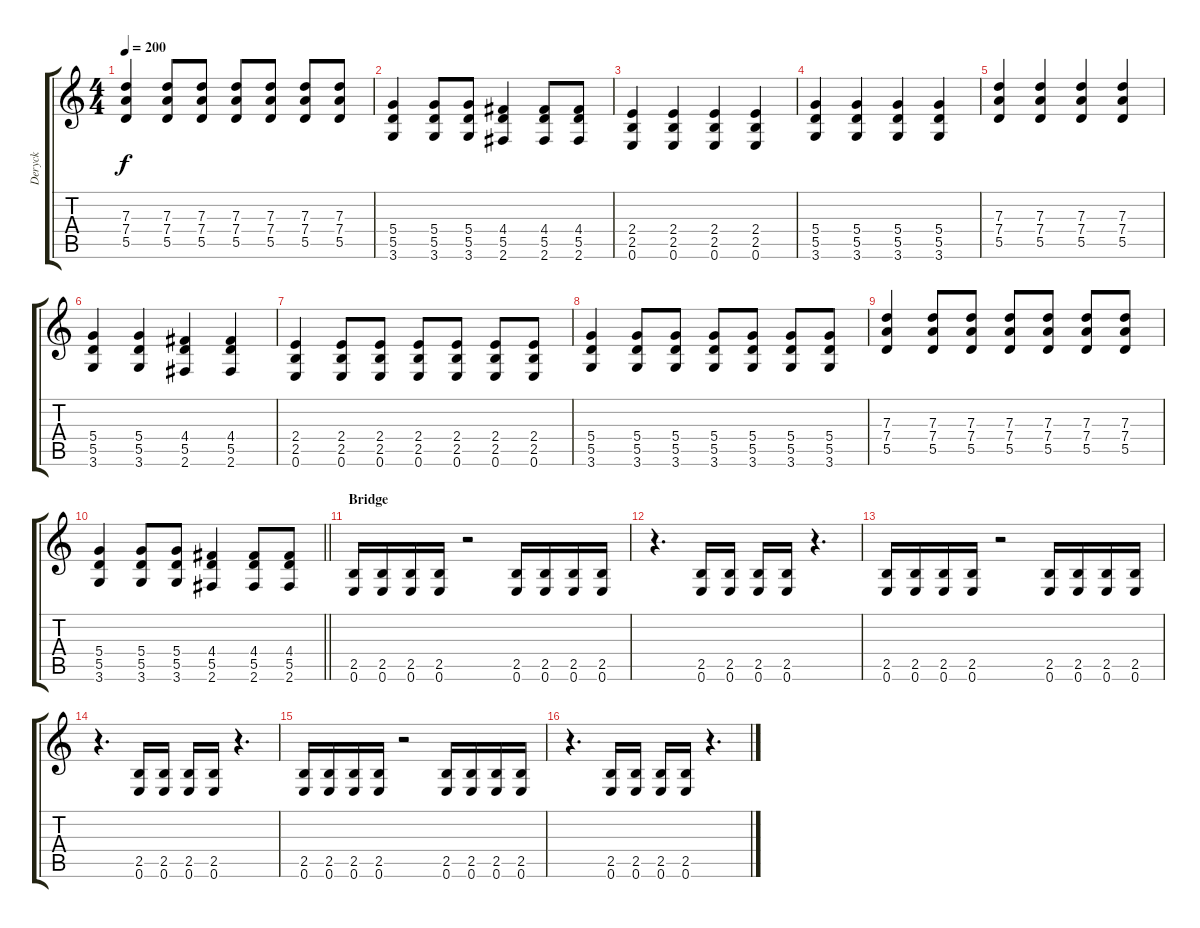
\track ("Deryck" "Deryck") {instrument overdrivenguitar}
\staff {score tabs}
\tuning (E4 B3 G3 D3 A2 E2) {hide}
\ts (4 4)
\tempo 200
\clef g2
\ks c
(7.3 7.4 5.5).4{dy f} (7.3 7.4 5.5).8 (7.3 7.4 5.5).8 (7.3 7.4 5.5).8 (7.3 7.4 5.5).8 (7.3 7.4 5.5).8 (7.3 7.4 5.5).8 |
(5.4 5.5 3.6).4 (5.4 5.5 3.6).8 (5.4 5.5 3.6).8 (4.4 5.5 2.6).4 (4.4 5.5 2.6).8 (4.4 5.5 2.6).8 |
(2.4 2.5 0.6).4 (2.4 2.5 0.6).4 (2.4 2.5 0.6).4 (2.4 2.5 0.6).4 |
(5.4 5.5 3.6).4 (5.4 5.5 3.6).4 (5.4 5.5 3.6).4 (5.4 5.5 3.6).4 |
(7.3 7.4 5.5).4 (7.3 7.4 5.5).4 (7.3 7.4 5.5).4 (7.3 7.4 5.5).4 |
(5.4 5.5 3.6).4 (5.4 5.5 3.6).4 (4.4 5.5 2.6).4 (4.4 5.5 2.6).4 |
(2.4 2.5 0.6).4 (2.4 2.5 0.6).8 (2.4 2.5 0.6).8 (2.4 2.5 0.6).8 (2.4 2.5 0.6).8 (2.4 2.5 0.6).8 (2.4 2.5 0.6).8 |
(5.4 5.5 3.6).4 (5.4 5.5 3.6).8 (5.4 5.5 3.6).8 (5.4 5.5 3.6).8 (5.4 5.5 3.6).8 (5.4 5.5 3.6).8 (5.4 5.5 3.6).8 |
(7.3 7.4 5.5).4 (7.3 7.4 5.5).8 (7.3 7.4 5.5).8 (7.3 7.4 5.5).8 (7.3 7.4 5.5).8 (7.3 7.4 5.5).8 (7.3 7.4 5.5).8 |
\barLineRight lightlight
(5.4 5.5 3.6).4 (5.4 5.5 3.6).8 (5.4 5.5 3.6).8 (4.4 5.5 2.6).4 (4.4 5.5 2.6).8 (4.4 5.5 2.6).8 |
\section ("" "Bridge")
(2.5 0.6).16 (2.5 0.6).16 (2.5 0.6).16 (2.5 0.6).16 r.2 (2.5 0.6).16 (2.5 0.6).16 (2.5 0.6).16 (2.5 0.6).16 |
r.4{d} (2.5 0.6).16 (2.5 0.6).16 (2.5 0.6).16 (2.5 0.6).16 r.4{d} |
(2.5 0.6).16 (2.5 0.6).16 (2.5 0.6).16 (2.5 0.6).16 r.2 (2.5 0.6).16 (2.5 0.6).16 (2.5 0.6).16 (2.5 0.6).16 |
r.4{d} (2.5 0.6).16 (2.5 0.6).16 (2.5 0.6).16 (2.5 0.6).16 r.4{d} |
(2.5 0.6).16 (2.5 0.6).16 (2.5 0.6).16 (2.5 0.6).16 r.2 (2.5 0.6).16 (2.5 0.6).16 (2.5 0.6).16 (2.5 0.6).16 |
r.4{d} (2.5 0.6).16 (2.5 0.6).16 (2.5 0.6).16 (2.5 0.6).16 r.4{d}
